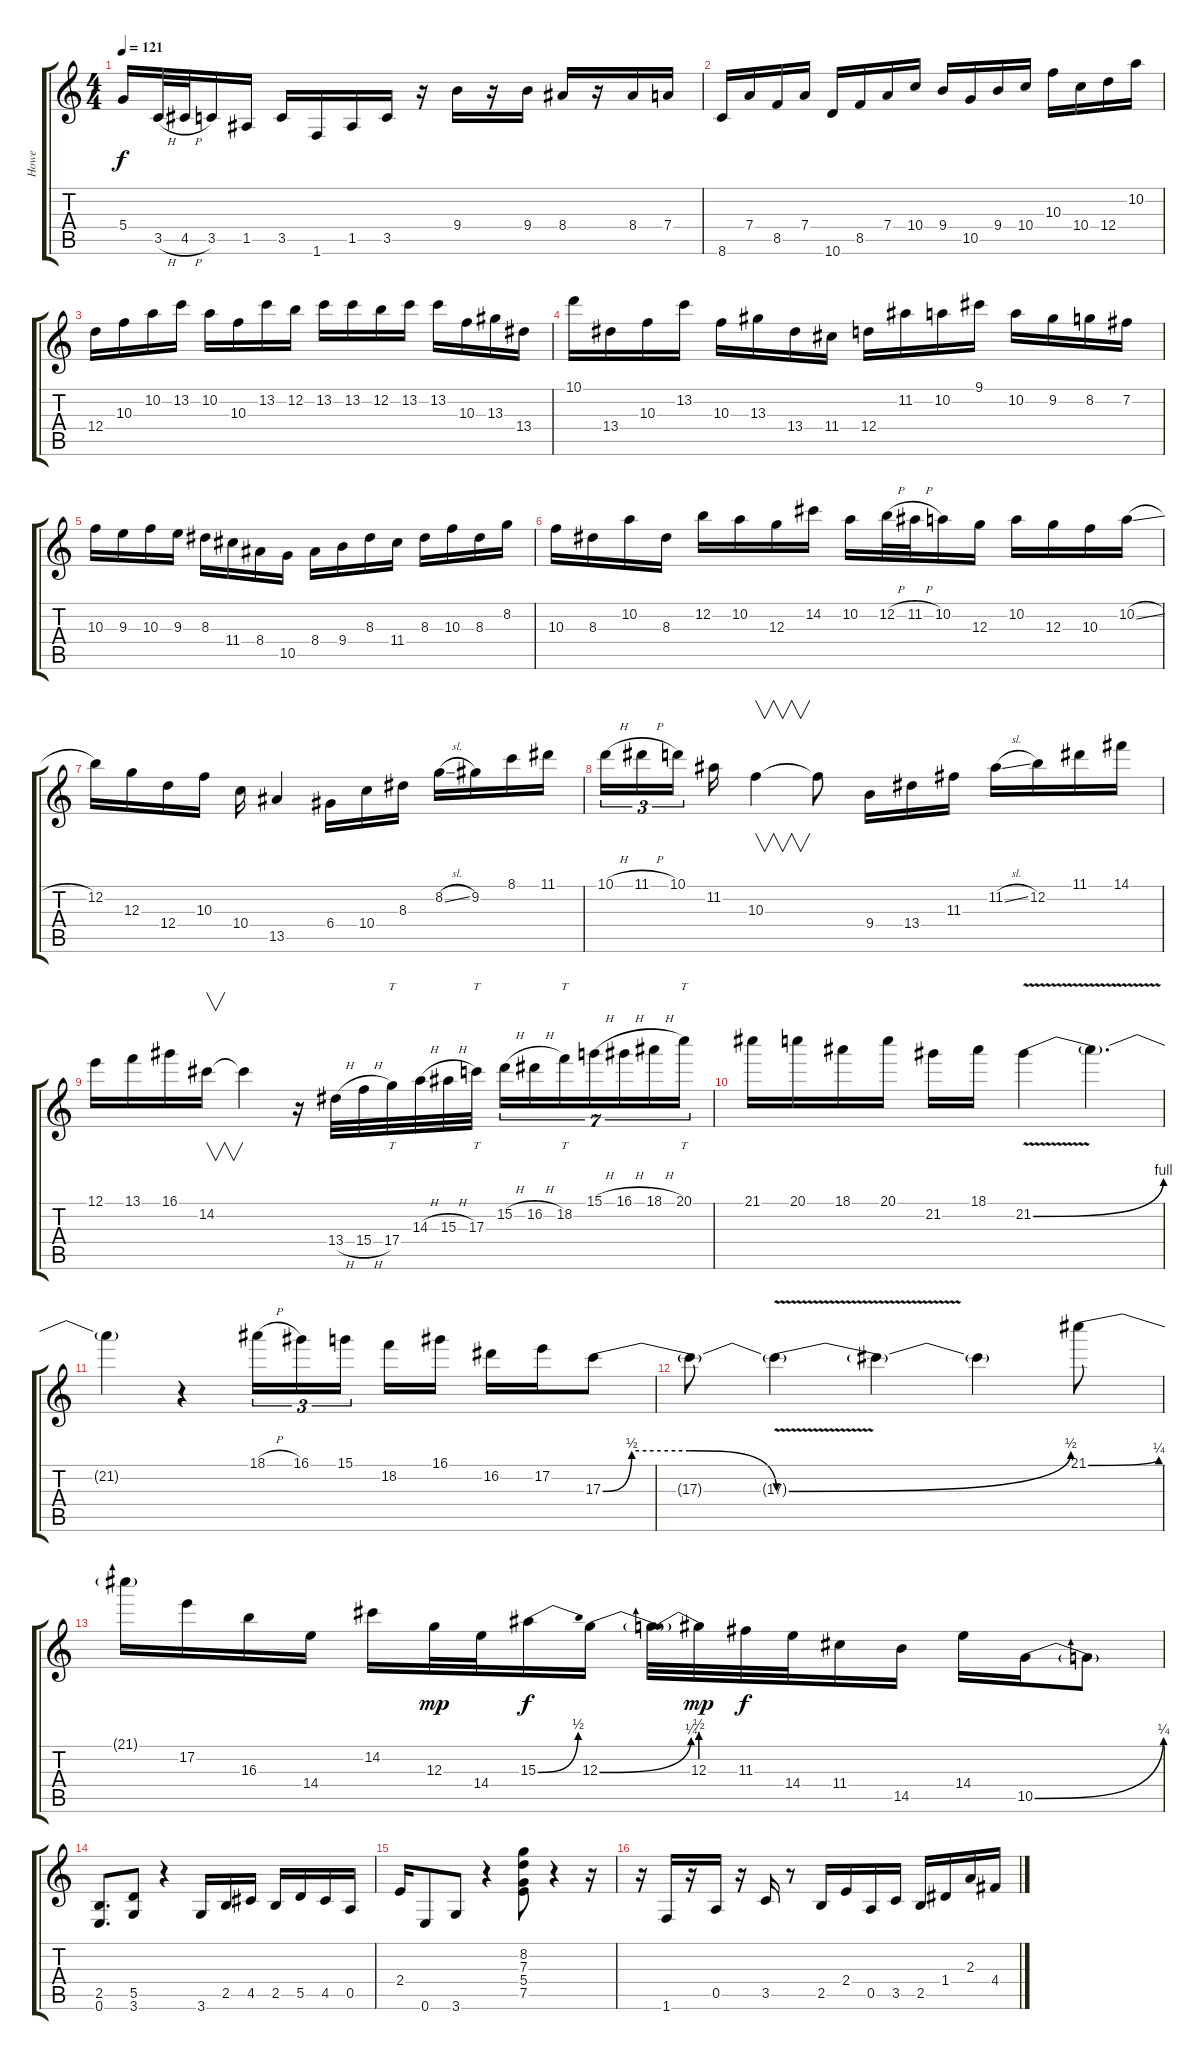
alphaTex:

\track ("Howe" "Howe") {instrument distortionguitar}
\staff {score tabs}
\tuning (E4 B3 G3 D3 A2 E2) {hide}
\ts (4 4)
\tempo 121
\clef g2
\ks c
5.4.16{dy f} 3.5{h}.32 4.5{h}.32 3.5.16 1.5.16 3.5.16 1.6.16 1.5.16 3.5.16 r.16 9.4.16 r.16 9.4.16 8.4.16 r.16 8.4.16 7.4.16 |
8.6.16 7.4.16 8.5.16 7.4.16 10.6.16 8.5.16 7.4.16 10.4.16 9.4.16 10.5.16 9.4.16 10.4.16 10.3.16 10.4.16 12.4.16 10.2.16 |
12.4.16 10.3.16 10.2.16 13.2.16 10.2.16 10.3.16 13.2.16 12.2.16 13.2.16 13.2.16 12.2.16 13.2.16 13.2.16 10.3.16 13.3.16 13.4.16 |
10.1.16 13.4.16 10.3.16 13.2.16 10.3.16 13.3.16 13.4.16 11.4.16 12.4.16 11.2.16 10.2.16 9.1.16 10.2.16 9.2.16 8.2.16 7.2.16 |
10.3.16 9.3.16 10.3.16 9.3.16 8.3.16 11.4.16 8.4.16 10.5.16 8.4.16 9.4.16 8.3.16 11.4.16 8.3.16 10.3.16 8.3.16 8.2.16 |
10.3.16 8.3.16 10.2.16 8.3.16 12.2.16 10.2.16 12.3.16 14.2.16 10.2.16 12.2{h}.32 11.2{h}.32 10.2.16 12.3.16 10.2.16 12.3.16 10.3.16 10.2{sl}.16 |
12.2.16 12.3.16 12.4.16 10.3.16 10.4.16 13.5.4 6.4.16 10.4.16 8.3.16 8.2{sl}.16 9.2.16 8.1.16 11.1.16 |
10.1{h}.16{tu (3 2)} 11.1{h}.16{tu (3 2)} 10.1.16{tu (3 2) beam splitsecondary} 11.2.16 10.3.4{v} 10.3{t}.8 9.4.16 13.4.16 11.3.16 11.2{sl}.16 12.2.16 11.1.16 14.1.16 |
12.1.16 13.1.16 16.1.16 14.2.16{v} 14.2{t}.4 r.16 13.4{h}.32 15.4{h}.32 17.4.32{tt} 14.3{h}.32 15.3{h}.32 17.3.32{tt} 15.2{h}.16{tu (7 4)} 16.2{h}.16{tu (7 4)} 18.2.16{tt tu (7 4)} 15.1{h}.16{tu (7 4)} 16.1{h}.16{tu (7 4)} 18.1{h}.16{tu (7 4)} 20.1.16{tt tu (7 4)} |
21.1.16 20.1.16 18.1.16 20.1.16 21.2.16 18.1.16 21.2{be (bend 0 0 60 4) v}.4 21.2{t}.4{d} |
21.2{t}.4 r.4 18.1{h}.16{tu (3 2)} 16.1.16{tu (3 2)} 15.1.16{tu (3 2) beam splitsecondary} 18.2.16 16.1.16 16.2.16 17.2.16 17.3{be (custom 0 0 10 2 20 2 30 2 60 0)}.8 |
17.3{t}.8 17.3{be (bend 0 0 60 2) v t}.4 17.3{t}.4 17.3{t}.4 21.1{be (bend 0 0 60 1)}.8 |
21.1{t}.16 17.2.16 16.3.16 14.4.16 14.2.16 12.3.32{dy mp} 14.4.32 15.3{be (bend 0 0 60 2)}.16{dy f} 12.3{be (bend 0 0 60 1)}.16 12.3{t}.32 12.3{be (prebend 0 2 60 2)}.32{dy mp} 11.3.32{dy f} 14.4.32 11.4.16 14.5.16 14.4.16 10.5{be (bend 0 0 60 1)}.16 10.5{t}.8 |
(2.5 0.6).8{d} (5.5 3.6).8 r.4 3.6.16 2.5.16 4.5.16 2.5.16 5.5.16 4.5.16 0.5.16 |
2.4.16 0.6.8 3.6.8 r.4 (8.2 7.3 5.4 7.5).8 r.4 r.16 |
r.16 1.6.16 r.16 0.5.16 r.16 3.5.16 r.8 2.5.16 2.4.16 0.5.16 3.5.16 2.5.16 1.4.16 2.3.16 4.4.16
